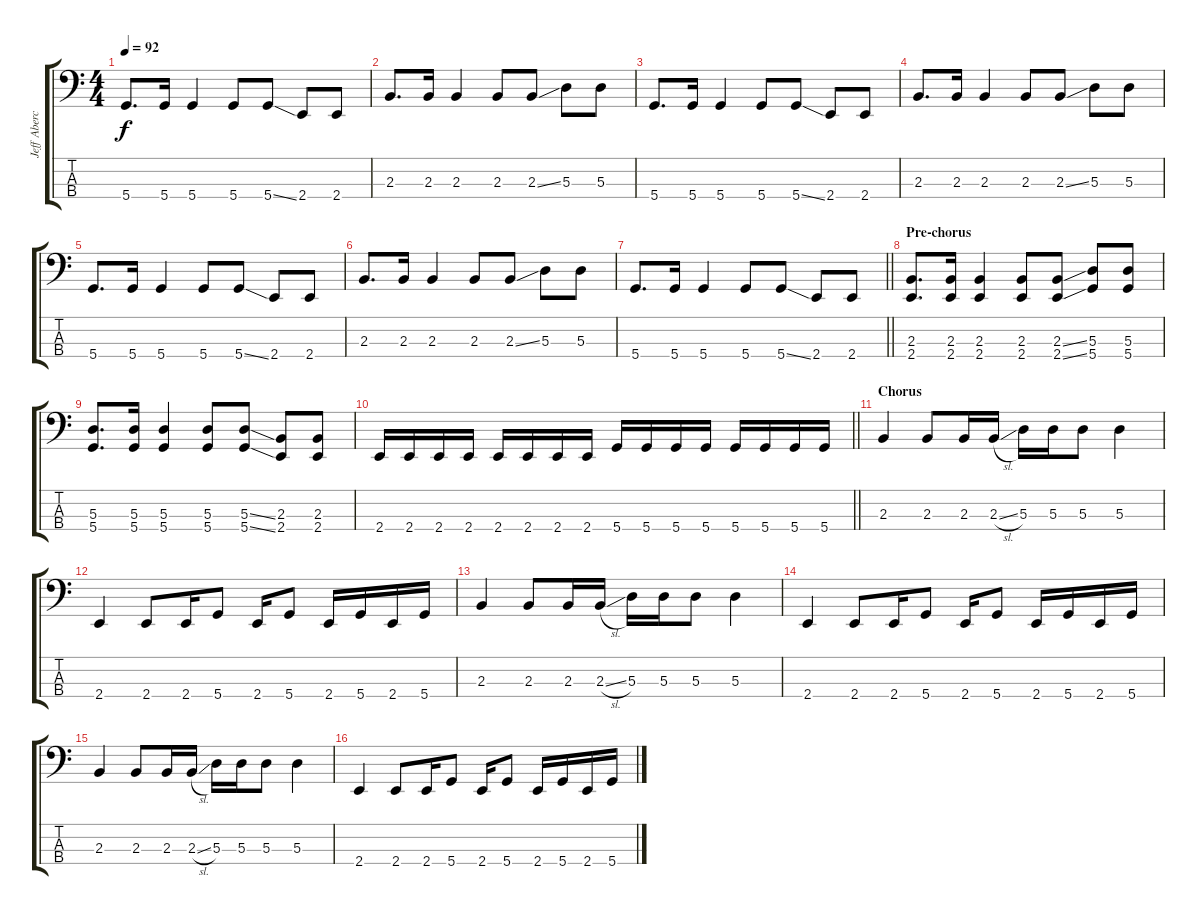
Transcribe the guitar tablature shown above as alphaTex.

\track ("Jeff Abercrombie (Bass)" "Jeff Aberc") {instrument electricbassfinger}
\staff {score tabs}
\tuning (G2 D2 A1 D1) {hide}
\ts (4 4)
\tempo 92
\clef f4
\ks c
5.4.8{d dy f} 5.4.16 5.4.4 5.4.8 5.4{ss}.8 2.4.8 2.4.8 |
2.3.8{d} 2.3.16 2.3.4 2.3.8 2.3{ss}.8 5.3.8 5.3.8 |
5.4.8{d} 5.4.16 5.4.4 5.4.8 5.4{ss}.8 2.4.8 2.4.8 |
2.3.8{d} 2.3.16 2.3.4 2.3.8 2.3{ss}.8 5.3.8 5.3.8 |
5.4.8{d} 5.4.16 5.4.4 5.4.8 5.4{ss}.8 2.4.8 2.4.8 |
2.3.8{d} 2.3.16 2.3.4 2.3.8 2.3{ss}.8 5.3.8 5.3.8 |
\barLineRight lightlight
5.4.8{d} 5.4.16 5.4.4 5.4.8 5.4{ss}.8 2.4.8 2.4.8 |
\section ("" "Pre-chorus")
(2.3 2.4).8{d} (2.3 2.4).16 (2.3 2.4).4 (2.3 2.4).8 (2.3{ss} 2.4{ss}).8 (5.3 5.4).8 (5.3 5.4).8 |
(5.3 5.4).8{d} (5.3 5.4).16 (5.3 5.4).4 (5.3 5.4).8 (5.3{ss} 5.4{ss}).8 (2.3 2.4).8 (2.3 2.4).8 |
\barLineRight lightlight
2.4.16 2.4.16 2.4.16 2.4.16 2.4.16 2.4.16 2.4.16 2.4.16 5.4.16 5.4.16 5.4.16 5.4.16 5.4.16 5.4.16 5.4.16 5.4.16 |
\section ("" "Chorus")
2.3.4 2.3.8 2.3.16 2.3{sl}.16 5.3.16 5.3.16 5.3.8 5.3.4 |
2.4.4 2.4.8 2.4.16 5.4.8 2.4.16 5.4.8 2.4.16 5.4.16 2.4.16 5.4.16 |
2.3.4 2.3.8 2.3.16 2.3{sl}.16 5.3.16 5.3.16 5.3.8 5.3.4 |
2.4.4 2.4.8 2.4.16 5.4.8 2.4.16 5.4.8 2.4.16 5.4.16 2.4.16 5.4.16 |
2.3.4 2.3.8 2.3.16 2.3{sl}.16 5.3.16 5.3.16 5.3.8 5.3.4 |
2.4.4 2.4.8 2.4.16 5.4.8 2.4.16 5.4.8 2.4.16 5.4.16 2.4.16 5.4.16
